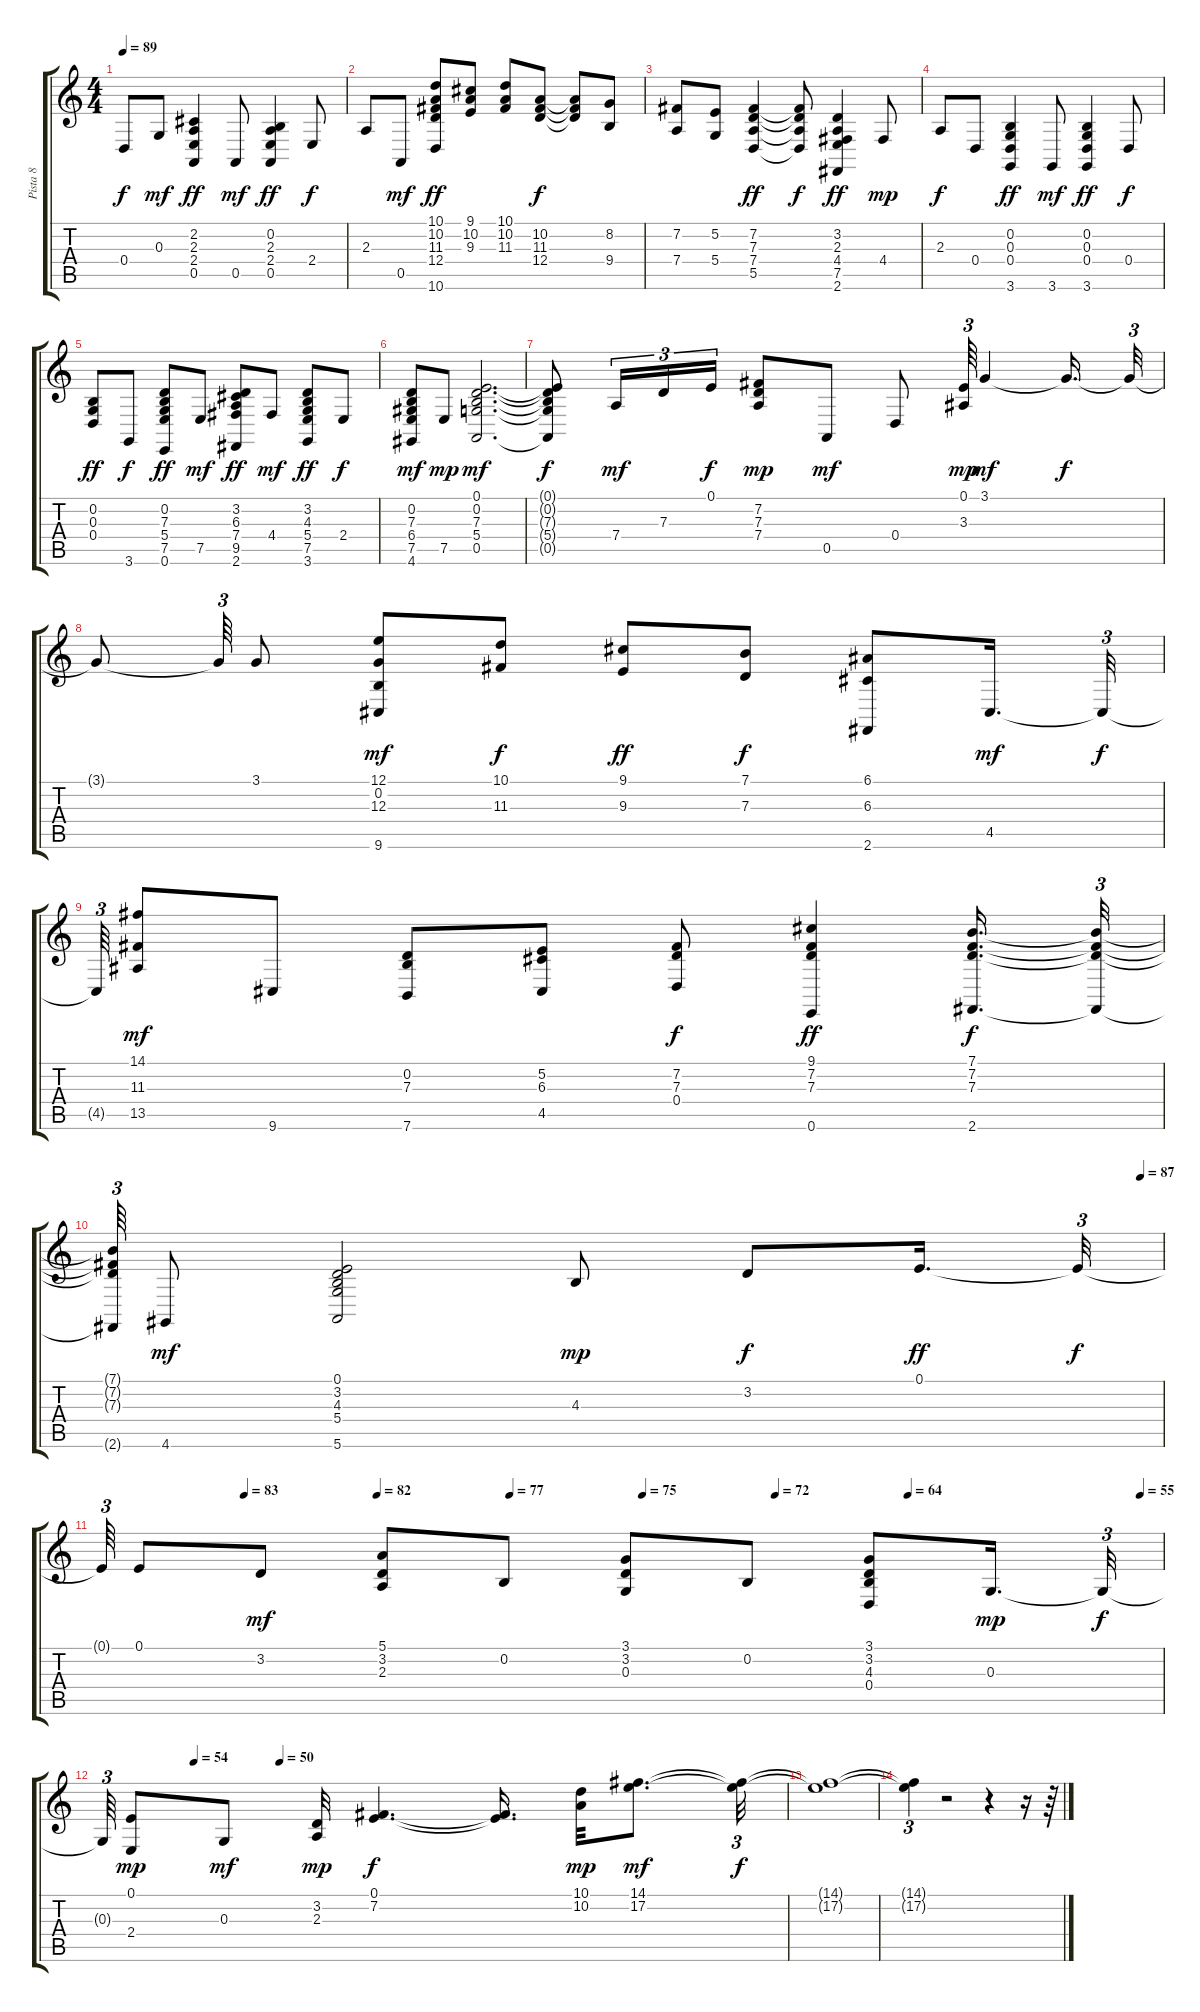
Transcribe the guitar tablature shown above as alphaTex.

\track ("Pista 8" "Pista 8") {instrument acousticgrandpiano}
\staff {score tabs}
\tuning (E4 B3 G3 D3 A2 E2) {hide}
\ts (4 4)
\tempo 89
\clef g2
\ks c
0.4.8{dy f} 0.3.8{dy mf} (2.2 2.3 2.4 0.5).4{dy ff} 0.5.8{dy mf} (0.2 2.3 2.4 0.5).4{dy ff} 2.4.8{dy f} |
2.3.8 0.5.8{dy mf} (10.1 10.2 11.3 12.4 10.6).8{dy ff} (9.1 10.2 9.3).8 (10.1 10.2 11.3).8 (10.2 11.3 12.4).8{dy f} (10.2{t} 11.3{t} 12.4{t}).8 (8.2 9.4).8 |
(7.2 7.4).8 (5.2 5.4).8 (7.2 7.3 7.4 5.5).4{dy ff} (7.2{t} 7.3{t} 7.4{t} 5.5{t}).8{dy f} (3.2 2.3 4.4 7.5 2.6).4{dy ff} 4.4.8{dy mp} |
2.3.8{dy f} 0.4.8 (0.2 0.3 0.4 3.6).4{dy ff} 3.6.8{dy mf} (0.2 0.3 0.4 3.6).4{dy ff} 0.4.8{dy f} |
(0.2 0.3 0.4).8{dy ff} 3.6.8{dy f} (0.2 7.3 5.4 7.5 0.6).8{dy ff} 7.5.8{dy mf} (3.2 6.3 7.4 9.5 2.6).8{dy ff} 4.4.8{dy mf} (3.2 4.3 5.4 7.5 3.6).8{dy ff} 2.4.8{dy f} |
(0.2 7.3 6.4 7.5 4.6).8{dy mf} 7.5.8{dy mp} (0.1 0.2 7.3 5.4 0.5).2{d dy mf} |
(0.1{t} 0.2{t} 7.3{t} 5.4{t} 0.5{t}).8{dy f} 7.4.16{tu (3 2) dy mf} 7.3.16{tu (3 2)} 0.1.16{tu (3 2) dy f} (7.2 7.3 7.4).8{dy mp} 0.5.8{dy mf} 0.4.8 (0.1 3.3).64{tu (3 2) dy mp} 3.1.4{dy mf} 3.1{t}.16{d dy f} 3.1{t}.32{tu (3 2)} |
3.1{t}.8 3.1{t}.64{tu (3 2)} 3.1.8 (12.1 0.2 12.3 9.6).8{dy mf} (10.1 11.3).8{dy f} (9.1 9.3).8{dy ff} (7.1 7.3).8{dy f} (6.1 6.3 2.6).8 4.5.16{d dy mf} 4.5{t}.32{tu (3 2) dy f} |
4.5{t}.64{tu (3 2)} (14.1 11.3 13.5).8{dy mf} 9.6.8 (0.2 7.3 7.6).8 (5.2 6.3 4.5).8 (7.2 7.3 0.4).8{dy f} (9.1 7.2 7.3 0.6).4{dy ff} (7.1 7.2 7.3 2.6).16{d dy f} (7.1{t} 7.2{t} 7.3{t} 2.6{t}).32{tu (3 2)} |
\tempo (87 0.9791666666666666)
(7.1{t} 7.2{t} 7.3{t} 2.6{t}).64{tu (3 2)} 4.6.8{dy mf} (0.1 3.2 4.3 5.4 5.6).2 4.3.8{dy mp} 3.2.8{dy f} 0.1.16{d dy ff} 0.1{t}.32{tu (3 2) dy f} |
\tempo (83 0.13541666666666666)
\tempo (82 0.2604166666666667)
\tempo (77 0.3854166666666667)
\tempo (75 0.5104166666666666)
\tempo (72 0.6354166666666666)
\tempo (64 0.7604166666666666)
\tempo (55 0.9791666666666666)
0.1{t}.64{tu (3 2)} 0.1.8 3.2.8{dy mf} (5.1 3.2 2.3).8 0.2.8 (3.1 3.2 0.3).8 0.2.8 (3.1 3.2 4.3 0.4).8 0.3.16{d dy mp} 0.3{t}.32{tu (3 2) dy f} |
\tempo (54 0.13541666666666666)
\tempo (50 0.2604166666666667)
0.3{t}.64{tu (3 2)} (0.1 2.4).8{dy mp} 0.3.8{dy mf} (3.2 2.3).32{dy mp} (0.1 7.2).4{d dy f} (0.1{t} 7.2{t}).16{d} (10.1 10.2).32{dy mp} (14.1 17.2).8{d dy mf} (14.1{t} 17.2{t}).32{tu (3 2) dy f} |
(14.1{t} 17.2{t}).1 |
(14.1{t} 17.2{t}).4{tu (3 2)} r.2 r.4 r.16 r.64
